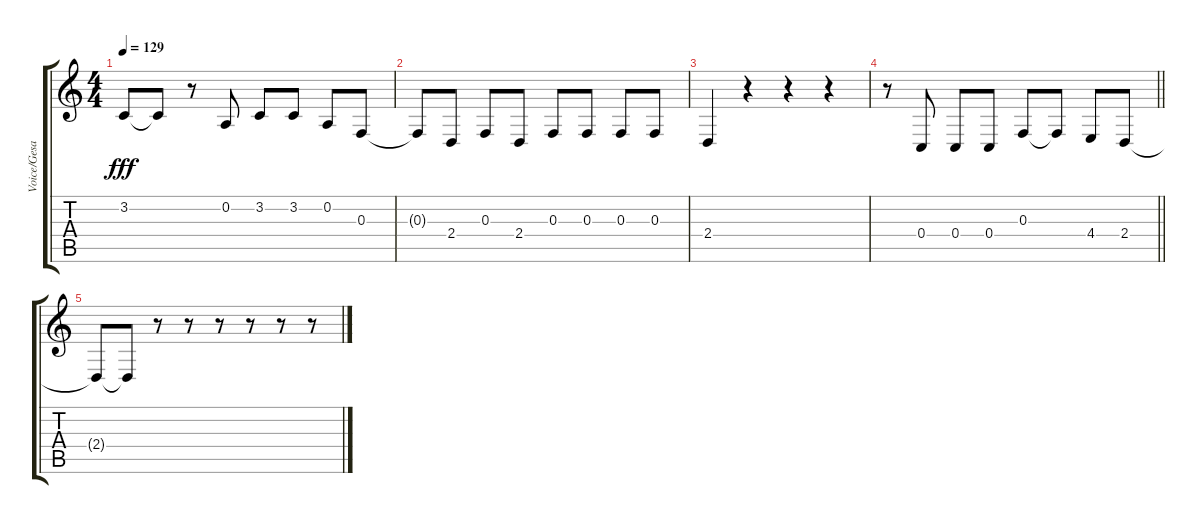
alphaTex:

\track ("Voice/Gesang" "Voice/Gesa") {instrument altosax}
\staff {score tabs}
\tuning (D4 A3 F3 C3 G2 D2) {hide}
\ts (4 4)
\tempo 129
\clef g2
\ks c
3.2.8{dy fff} 3.2{t}.8 r.8 0.2.8 3.2.8 3.2.8 0.2.8 0.3.8 |
0.3{t}.8 2.4.8 0.3.8 2.4.8 0.3.8 0.3.8 0.3.8 0.3.8 |
2.4.4 r.4 r.4 r.4 |
\barLineRight lightlight
r.8 0.4.8 0.4.8 0.4.8 0.3.8 0.3{t}.8 4.4.8 2.4.8 |
2.4{t}.8 2.4{t}.8 r.8 r.8 r.8 r.8 r.8 r.8
